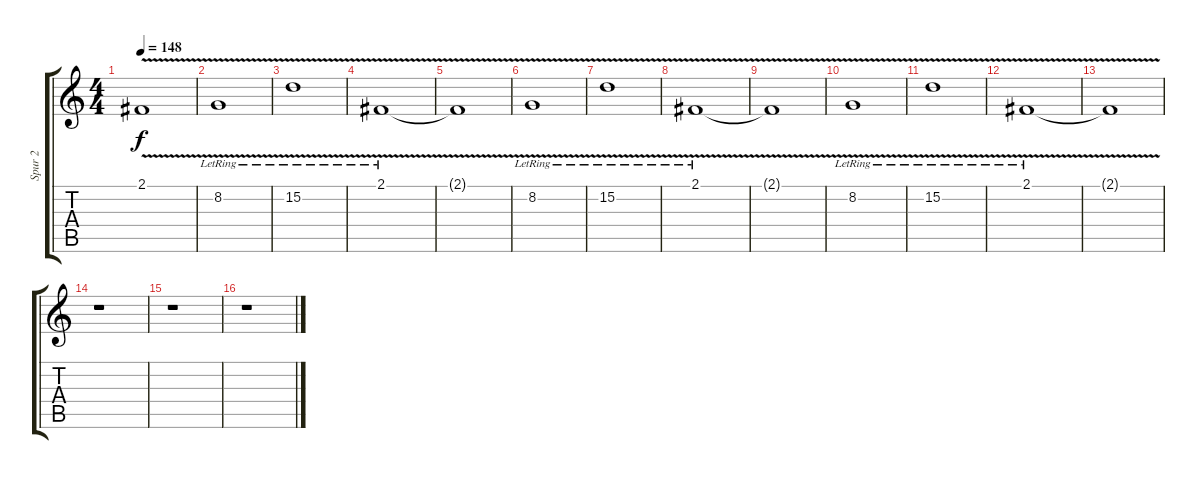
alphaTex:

\track ("Spur 2" "Spur 2") {instrument vibraphone}
\staff {score tabs}
\tuning (E4 B3 G3 D3 A2 E2) {hide}
\ts (4 4)
\tempo 148
\clef g2
\ks c
2.1{v t}.1{dy f} |
8.2{v lr}.1 |
15.2{v lr}.1 |
2.1{v lr}.1 |
2.1{v t}.1 |
8.2{v lr}.1 |
15.2{v lr}.1 |
2.1{v lr}.1 |
2.1{v t}.1 |
8.2{v lr}.1 |
15.2{v lr}.1 |
2.1{v lr}.1 |
2.1{v t}.1 |
r.1 |
r.1 |
r.1
